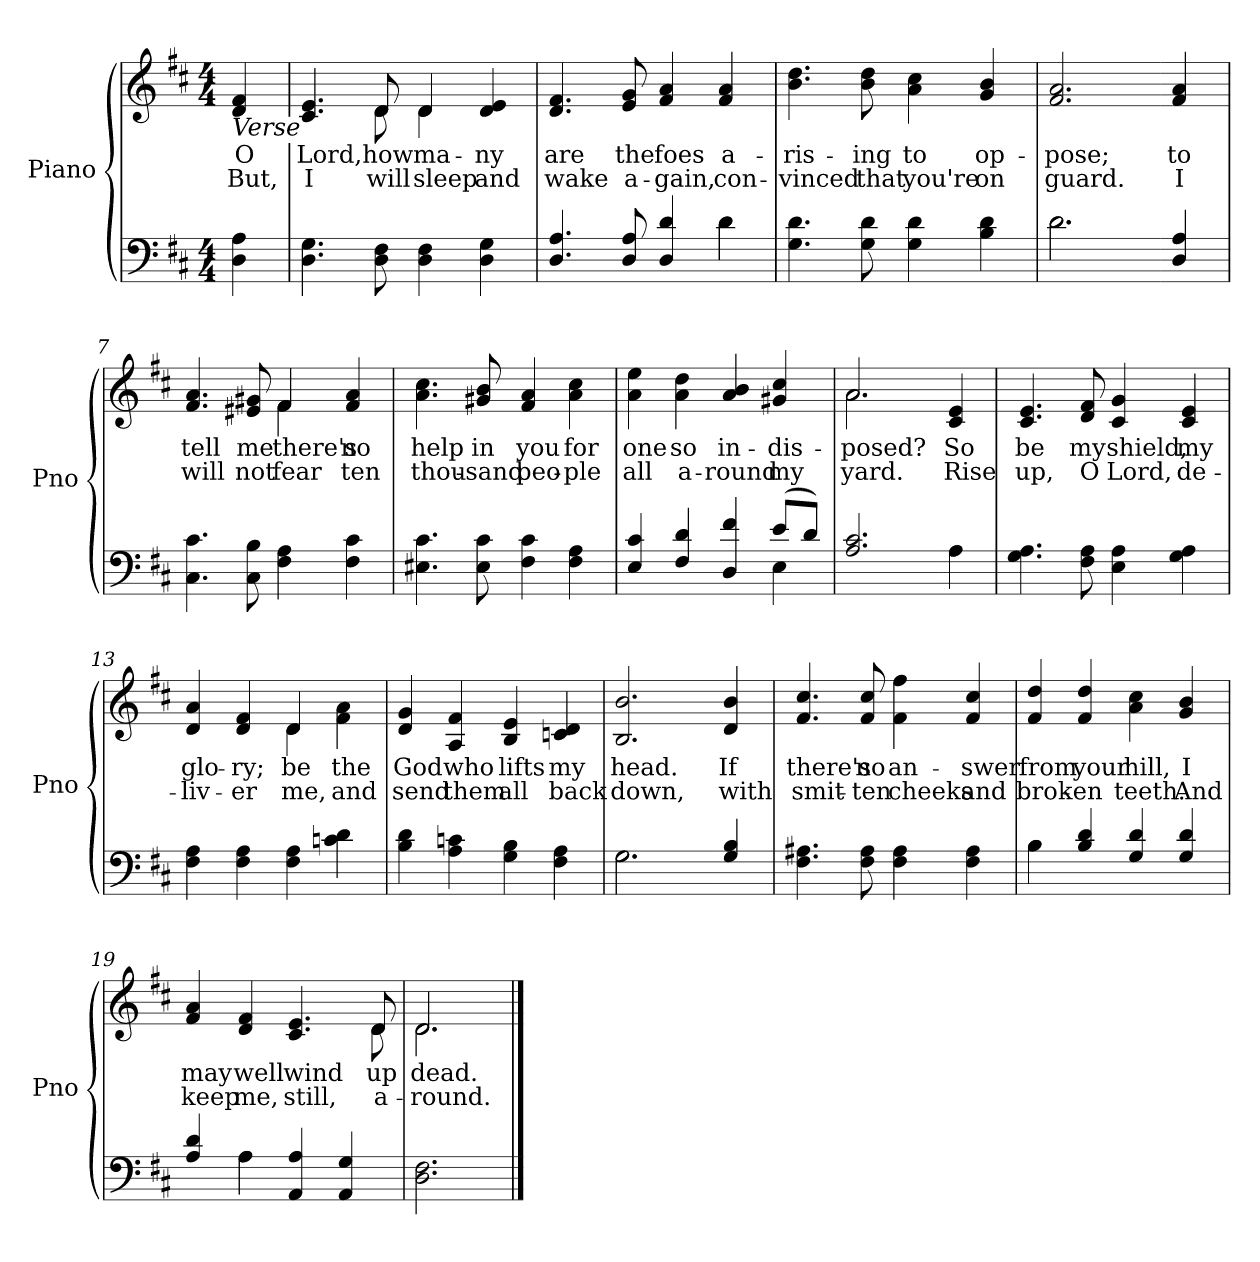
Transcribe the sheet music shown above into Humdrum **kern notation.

**kern	**kern	**text	**text
*part2	*part1	*part1	*part1
*staff2	*staff1	*staff1	*staff1
*I"Piano	*I"Piano	*	*
*I'Pno	*I'Pno	*	*
*clefF4	*clefG2	*	*
*k[f#c#]	*k[f#c#]	*	*
*M4/4	*M4/4	*	*
=1	=1	=1	=1
!	!LO:TX:b:i:t=Verse	!	!
!	!	!LO:LY:b	!LO:LY:b
4D\ 4A\	4d/ 4f#/	O	But,
=2	=2	=2	=2
!	!	!LO:LY:b	!LO:LY:b
*	*^	*	*
4.D\ 4.G\	4.c#/ 4.e/	4.ryy	Lord,	I
!	!	!	!LO:LY:b	!LO:LY:b
8D\ 8F#\	8d/	8d\	how	will
!	!	!	!LO:LY:b	!LO:LY:b
4D\ 4F#\	4d/	4d\	ma-	sleep
!	!	!	!LO:LY:b	!LO:LY:b
4D\ 4G\	4d/ 4e/	4ryy	-ny	and
=3	=3	=3	=3	=3
*^	*	*	*	*
!	!	!	!	!LO:LY:b	!LO:LY:b
*	*	*v	*v	*	*
4.D/ 4.A/	2.ryy	4.d/ 4.f#/	are	wake
!	!	!	!LO:LY:b	!LO:LY:b
8D/ 8A/	.	8e/ 8g/	the	a-
!	!	!	!LO:LY:b	!LO:LY:b
4D/ 4d/	.	4f#/ 4a/	foes	-gain,
!	!	!	!LO:LY:b	!LO:LY:b
4d\	4d\	4f#/ 4a/	a-	con-
=4	=4	=4	=4	=4
!	!	!	!LO:LY:b	!LO:LY:b
*v	*v	*	*	*
4.G\ 4.d\	4.b\ 4.dd\	-ris-	-vinced
!	!	!LO:LY:b	!LO:LY:b
8G\ 8d\	8b\ 8dd\	-ing	that
!	!	!LO:LY:b	!LO:LY:b
4G\ 4d\	4a\ 4cc#\	to	you're
!	!	!LO:LY:b	!LO:LY:b
4B\ 4d\	4g/ 4b/	op-	on
=5	=5	=5	=5
*^	*	*	*
!	!	!	!LO:LY:b	!LO:LY:b
2.d\	2.d\	2.f#/ 2.a/	-pose;	guard.
!!LO:LB:g=z
=6-	=6-	=6-	=6-	=6-
!	!	!	!LO:LY:b	!LO:LY:b
*v	*v	*	*	*
4D/ 4A/	4f#/ 4a/	to	I
=7	=7	=7	=7
!	!	!LO:LY:b	!LO:LY:b
*	*^	*	*
4.C#\ 4.c#\	4.f#/ 4.a/	2ryy	tell	will
!	!	!	!LO:LY:b	!LO:LY:b
8C#\ 8B\	8e#X/ 8g#X/	.	me	not
!	!	!	!LO:LY:b	!LO:LY:b
4F#\ 4A\	4f#/	4f#\	there's	fear
!	!	!	!LO:LY:b	!LO:LY:b
4F#\ 4c#\	4f#/ 4a/	4ryy	no	ten
=8	=8	=8	=8	=8
!	!	!	!LO:LY:b	!LO:LY:b
*	*v	*v	*	*
4.E#X\ 4.c#\	4.a\ 4.cc#\	help	thou-
!	!	!LO:LY:b	!LO:LY:b
8E#\ 8c#\	8g#X/ 8b/	in	-sand
!	!	!LO:LY:b	!LO:LY:b
4F#\ 4c#\	4f#/ 4a/	you	peo-
!	!	!LO:LY:b	!LO:LY:b
4F#\ 4A\	4a\ 4cc#\	for	-ple
=9	=9	=9	=9
*^	*	*	*
!	!	!	!LO:LY:b	!LO:LY:b
4E/ 4c#/	2.ryy	4a\ 4ee\	one	all
!	!	!	!LO:LY:b	!LO:LY:b
4F#/ 4d/	.	4a\ 4dd\	so	a-
!	!	!	!LO:LY:b	!LO:LY:b
4D/ 4f#/	.	4a/ 4b/	in-	-round
!	!	!	!LO:LY:b	!LO:LY:b
(>8e/L	4E\	4g#X/ 4cc#/	-dis-	my
8d/J)	.	.	.	.
*v	*v	*	*	*
=10	=10	=10	=10
!	!	!LO:LY:b	!LO:LY:b
*	*^	*	*
2.A/ 2.c#/	2.a/	2.a\	-posed?	yard.
!!LO:LB:g=z
=11-	=11-	=11-	=11-	=11-
*^	*	*	*	*
!	!	!	!	!LO:LY:b	!LO:LY:b
*	*	*v	*v	*	*
4A\	4A\	4c#/ 4e/	So	Rise
=12	=12	=12	=12	=12
!	!	!	!LO:LY:b	!LO:LY:b
*v	*v	*	*	*
4.G\ 4.A\	4.c#/ 4.e/	be	up,
!	!	!LO:LY:b	!LO:LY:b
8F#\ 8A\	8d/ 8f#/	my	O
!	!	!LO:LY:b	!LO:LY:b
4E\ 4A\	4c#/ 4g/	shield,	Lord,
!	!	!LO:LY:b	!LO:LY:b
4G\ 4A\	4c#/ 4e/	my	de-
=13	=13	=13	=13
!	!	!LO:LY:b	!LO:LY:b
*	*^	*	*
4F#\ 4A\	4d/ 4a/	2ryy	glo-	-liv-
!	!	!	!LO:LY:b	!LO:LY:b
4F#\ 4A\	4d/ 4f#/	.	-ry;	-er
!	!	!	!LO:LY:b	!LO:LY:b
4F#\ 4A\	4d/	4d\	be	me,
!	!	!	!LO:LY:b	!LO:LY:b
4cn\ 4d\	4f#\ 4a\	4ryy	the	and
=14	=14	=14	=14	=14
!	!	!	!LO:LY:b	!LO:LY:b
*	*v	*v	*	*
4B\ 4d\	4d/ 4g/	God	send
!	!	!LO:LY:b	!LO:LY:b
4A\ 4cn\	4A/ 4f#/	who	them
!	!	!LO:LY:b	!LO:LY:b
4G\ 4B\	4B/ 4e/	lifts	all
!	!	!LO:LY:b	!LO:LY:b
4F#\ 4A\	4cn/ 4d/	my	back
=15	=15	=15	=15
*^	*	*	*
!	!	!	!LO:LY:b	!LO:LY:b
2.G\	2.G\	2.B/ 2.b/	head.	down,
!!LO:LB:g=z
=16-	=16-	=16-	=16-	=16-
!	!	!	!LO:LY:b	!LO:LY:b
*v	*v	*	*	*
4G/ 4B/	4d/ 4b/	If	with
=17	=17	=17	=17
!	!	!LO:LY:b	!LO:LY:b
4.F#\ 4.A#X\	4.f#/ 4.cc#/	there's	smit-
!	!	!LO:LY:b	!LO:LY:b
8F#\ 8A#\	8f#/ 8cc#/	no	-ten
!	!	!LO:LY:b	!LO:LY:b
4F#\ 4A#\	4f#\ 4ff#\	an-	cheeks
!	!	!LO:LY:b	!LO:LY:b
4F#\ 4A#\	4f#/ 4cc#/	-swer	and
=18	=18	=18	=18
*^	*	*	*
!	!	!	!LO:LY:b	!LO:LY:b
4B\	4B\	4f#/ 4dd/	from	brok-
!	!	!	!LO:LY:b	!LO:LY:b
4B/ 4d/	2.ryy	4f#/ 4dd/	your	-en
!	!	!	!LO:LY:b	!LO:LY:b
4G/ 4d/	.	4a\ 4cc#\	hill,	teeth.
!	!	!	!LO:LY:b	!LO:LY:b
4G/ 4d/	.	4g/ 4b/	I	And
=19	=19	=19	=19	=19
!	!	!	!LO:LY:b	!LO:LY:b
*	*	*^	*	*
4A/ 4d/	4ryy	4f#/ 4a/	2..ryy	may	keep
!	!	!	!	!LO:LY:b	!LO:LY:b
4A\	4A\	4d/ 4f#/	.	well	me,
!	!	!	!	!LO:LY:b	!LO:LY:b
4AA/ 4A/	2ryy	4.c#/ 4.e/	.	wind	still,
4AA/ 4G/	.	.	.	.	.
!	!	!	!	!LO:LY:b	!LO:LY:b
.	.	8d/	8d\	up	a-
*v	*v	*	*	*	*
=20	=20	=20	=20	=20
!	!	!	!LO:LY:b	!LO:LY:b
2.D\ 2.F#\	2.d/	2.d\	dead.	-round.
*	*v	*v	*	*
==	==	==	==
*-	*-	*-	*-
